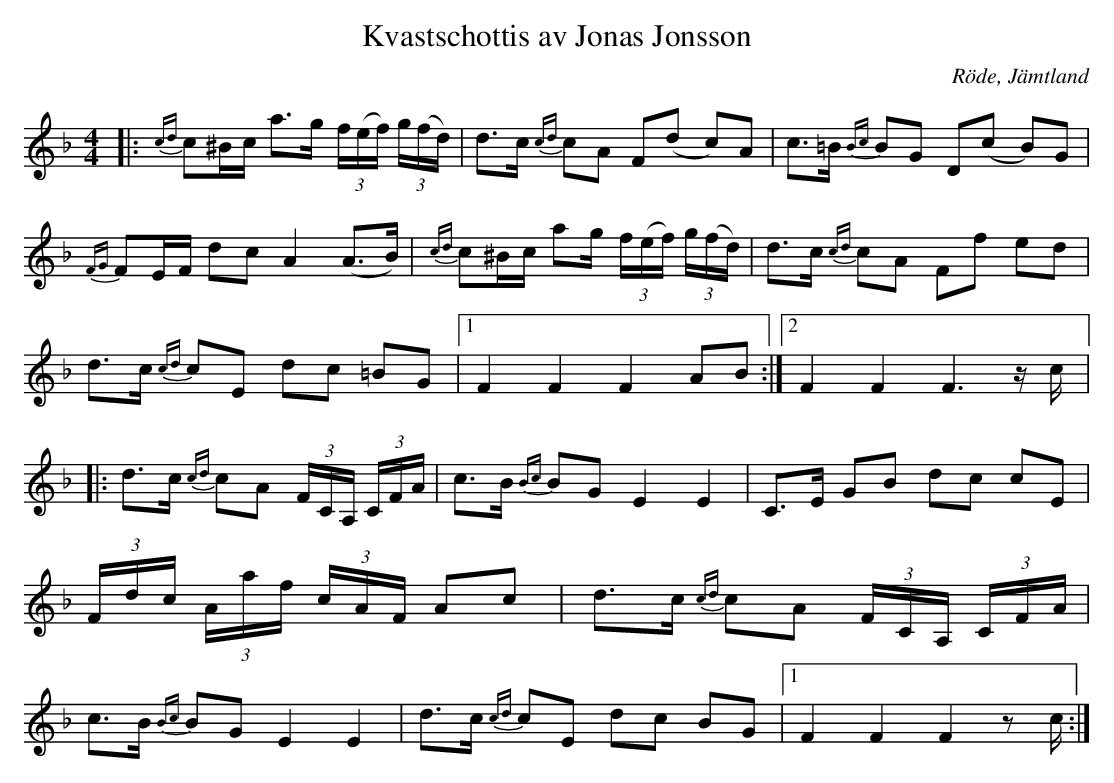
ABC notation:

X:1
T:Kvastschottis av Jonas Jonsson
O:Röde, Jämtland
M:4/4
L:1/16
K:F
|: {cd}c2^Bc a2>g2 (3f(ef) (3g(fd) | d2>c2 {cd}c2A2 F2(d2- c2)A2 | c2>=B2 {Bc}B2G2 D2(c2- B2)G2 | {FG}F2EF d2c2 A4 (A2>B2) | {cd}c2^Bc a2g (3f(ef) (3g(fd) | d2>c2 {cd}c2A2 F2f2 e2d2 | d2>c2 {cd}c2E2 d2c2 =B2G2 |1 F4 F4 F4 A2B2 :|2 F4 F4 F4> z2c ]|: d2>c2 {cd}c2A2 (3FCA, (3CFA | c2>B2 {Bc}B2G2 E4 E4 | C2>E2 G2B2 d2c2 c2E2 | (3Fdc (3Aaf (3cAF A2c2 | d2>c2 {cd}c2A2 (3FCA, (3CFA | c2>B2 {Bc}B2G2 E4 E4 | d2>c2 {cd}c2E2 d2c2 B2G2 |1 F4 F4 F4 z2c :|
